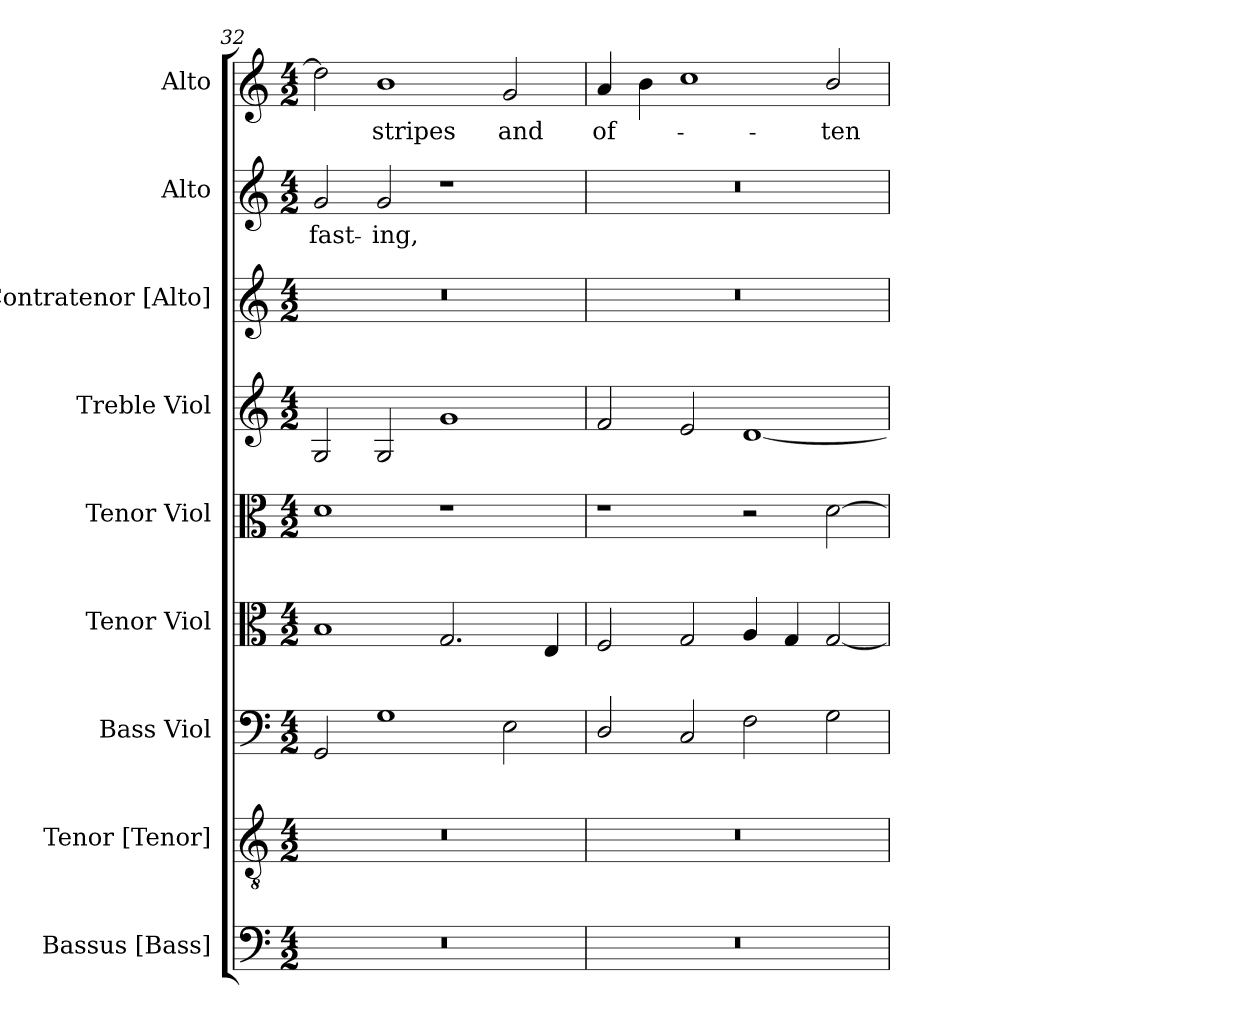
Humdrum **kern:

**kern	**kern	**kern	**kern	**kern	**kern	**kern	**kern	**text	**kern	**text
*part9	*part8	*part7	*part6	*part5	*part4	*part3	*part2	*part2	*part1	*part1
*staff9	*staff8	*staff7	*staff6	*staff5	*staff4	*staff3	*staff2	*staff2	*staff1	*staff1
*I"Bassus [Bass]	*I"Tenor [Tenor]	*I"Bass Viol	*I"Tenor Viol	*I"Tenor Viol	*I"Treble Viol	*I"Contratenor [Alto]	*I"Alto	*	*I"Alto	*
*I'B.	*I'T.	*I'B. Viol	*I'T. Viol	*I'T. Viol	*I'Tr. Viol	*I'A.	*	*	*I'A.	*
*clefF4	*clefGv2	*clefF4	*clefC3	*clefC3	*clefG2	*clefG2	*clefG2	*	*clefG2	*
*	*ITrd7c12	*	*	*	*	*	*	*	*	*
*k[]	*k[]	*k[]	*k[]	*k[]	*k[]	*k[]	*k[]	*	*k[]	*
*C:	*C:	*C:	*C:	*C:	*C:	*C:	*C:	*	*C:	*
*M4/2	*M4/2	*M4/2	*M4/2	*M4/2	*M4/2	*M4/2	*M4/2	*	*M4/2	*
=32	=32	=32	=32	=32	=32	=32	=32	=32	=32	=32
!LO:N:vis=1	!LO:N:vis=1	!	!	!	!	!LO:N:vis=1	!	!	!	!
!	!	!	!	!	!	!	!	!LO:LY:b:color=#000000	!	!
0r	0r	2GGi/	1Bi	1di	2Gi/	0r	2gi/	fast-	2ddi\]	.
!	!	!	!	!	!	!	!	!LO:LY:b:color=#000000	!	!
!	!	!	!	!	!	!	!	!	!	!LO:LY:b:color=#000000
.	.	1Gi	.	.	2Gi/	.	2gi/	-ing,	1bi	stripes
.	.	.	2.Gi/	1r	1gi	.	1r	.	.	.
!	!	!	!	!	!	!	!	!	!	!LO:LY:b:color=#000000
.	.	2Ei\	.	.	.	.	.	.	2gi/	and
.	.	.	4Ei/	.	.	.	.	.	.	.
=33	=33	=33	=33	=33	=33	=33	=33	=33	=33	=33
!LO:N:vis=1	!LO:N:vis=1	!	!	!	!	!LO:N:vis=1	!LO:N:vis=1	!	!	!
!	!	!	!	!	!	!	!	!	!	!LO:LY:b:color=#000000
0r	0r	2Di/	2Fi/	1r	2fi/	0r	0r	.	4ai/	of-
.	.	.	.	.	.	.	.	.	4bi\	.
.	.	2Ci/	2Gi/	.	2ei/	.	.	.	1cci	.
.	.	2Fi\	4Ai/	2r	[1di	.	.	.	.	.
.	.	.	4Gi/	.	.	.	.	.	.	.
!	!	!	!	!	!	!	!	!	!	!LO:LY:b:color=#000000
.	.	2Gi\	[2Gi/	[2di\	.	.	.	.	2bi/	-ten
=	=	=	=	=	=	=	=	=	=	=
*-	*-	*-	*-	*-	*-	*-	*-	*-	*-	*-
